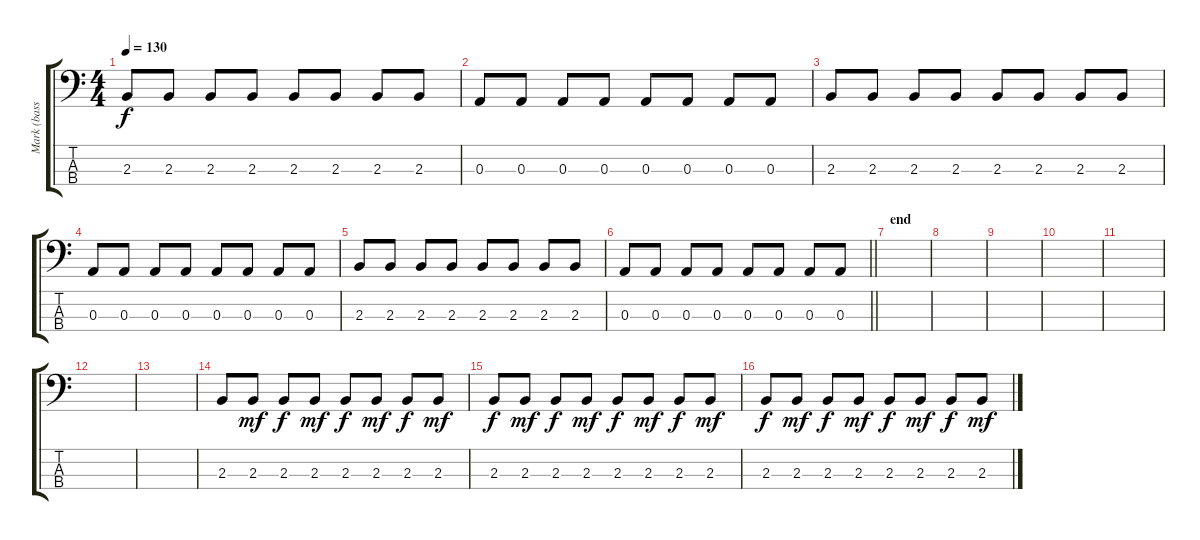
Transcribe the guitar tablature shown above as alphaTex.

\track ("Mark (bass)" "Mark (bass") {instrument electricbasspick}
\staff {score tabs}
\tuning (G2 D2 A1 E1) {hide}
\ts (4 4)
\tempo 130
\clef f4
\ks c
2.3.8{dy f} 2.3.8 2.3.8 2.3.8 2.3.8 2.3.8 2.3.8 2.3.8 |
0.3.8 0.3.8 0.3.8 0.3.8 0.3.8 0.3.8 0.3.8 0.3.8 |
2.3.8 2.3.8 2.3.8 2.3.8 2.3.8 2.3.8 2.3.8 2.3.8 |
0.3.8 0.3.8 0.3.8 0.3.8 0.3.8 0.3.8 0.3.8 0.3.8 |
2.3.8 2.3.8 2.3.8 2.3.8 2.3.8 2.3.8 2.3.8 2.3.8 |
\barLineRight lightlight
0.3.8 0.3.8 0.3.8 0.3.8 0.3.8 0.3.8 0.3.8 0.3.8 |
\section ("" "end")
|
|
|
|
|
|
|
2.3.8{volume 16} 2.3.8{dy mf} 2.3.8{dy f} 2.3.8{dy mf} 2.3.8{dy f} 2.3.8{dy mf} 2.3.8{dy f} 2.3.8{dy mf} |
2.3.8{dy f} 2.3.8{dy mf} 2.3.8{dy f} 2.3.8{dy mf} 2.3.8{dy f} 2.3.8{dy mf} 2.3.8{dy f} 2.3.8{dy mf} |
2.3.8{dy f} 2.3.8{dy mf} 2.3.8{dy f} 2.3.8{dy mf} 2.3.8{dy f} 2.3.8{dy mf} 2.3.8{dy f} 2.3.8{dy mf}
